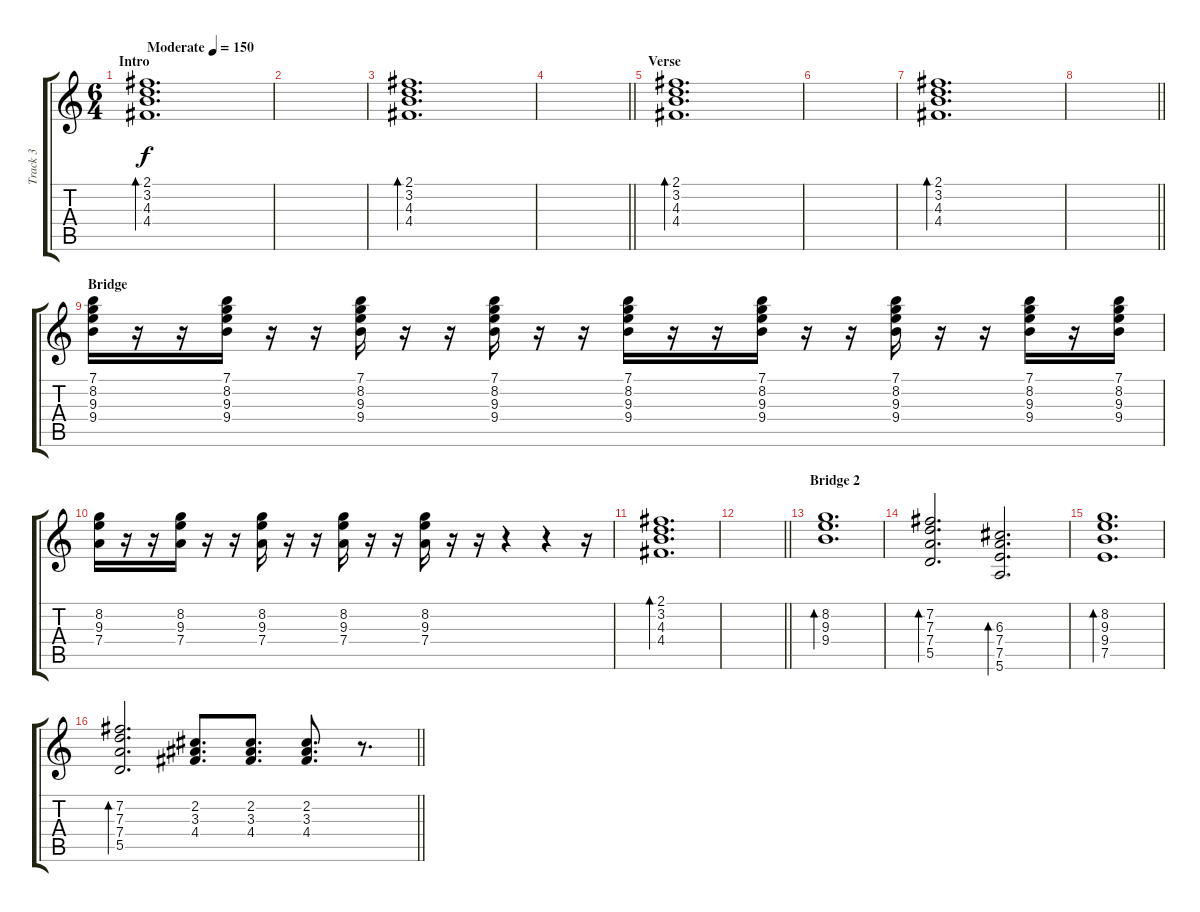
\track ("Track 3" "Track 3") {solo instrument electricguitarclean}
\staff {score tabs}
\tuning (E4 B3 G3 D3 A2 E2) {hide}
\ts (6 4)
\section ("" "Intro")
\tempo (150 "Moderate")
\clef g2
\ks c
(2.1 3.2 4.3 4.4).1{d bd 240 dy f instrument electricguitarclean} |
|
(2.1 3.2 4.3 4.4).1{d bd 240} |
\barLineRight lightlight
|
\section ("" "Verse")
(2.1 3.2 4.3 4.4).1{d bd 240} |
|
(2.1 3.2 4.3 4.4).1{d bd 240} |
\barLineRight lightlight
|
\section ("" "Bridge")
(7.1 8.2 9.3 9.4).16 r.16 r.16 (7.1 8.2 9.3 9.4).16 r.16 r.16 (7.1 8.2 9.3 9.4).16 r.16 r.16 (7.1 8.2 9.3 9.4).16 r.16 r.16 (7.1 8.2 9.3 9.4).16 r.16 r.16 (7.1 8.2 9.3 9.4).16 r.16 r.16 (7.1 8.2 9.3 9.4).16 r.16 r.16 (7.1 8.2 9.3 9.4).16 r.16 (7.1 8.2 9.3 9.4).16 |
(8.2 9.3 7.4).16 r.16 r.16 (8.2 9.3 7.4).16 r.16 r.16 (8.2 9.3 7.4).16 r.16 r.16 (8.2 9.3 7.4).16 r.16 r.16 (8.2 9.3 7.4).16 r.16 r.16 r.4 r.4 r.16 |
(2.1 3.2 4.3 4.4).1{d bd 240} |
\barLineRight lightlight
|
\section ("" "Bridge 2")
(8.2 9.3 9.4).1{d bd 240} |
(7.2 7.3 7.4 5.5).2{d bd 240} (6.3 7.4 7.5 5.6).2{d bd 240} |
(8.2 9.3 9.4 7.5).1{d bd 240} |
\barLineRight lightlight
(7.2 7.3 7.4 5.5).2{d bd 240} (2.2 3.3 4.4).8{d instrument overdrivenguitar} (2.2 3.3 4.4).8{d} (2.2 3.3 4.4).8{d} r.8{d}
